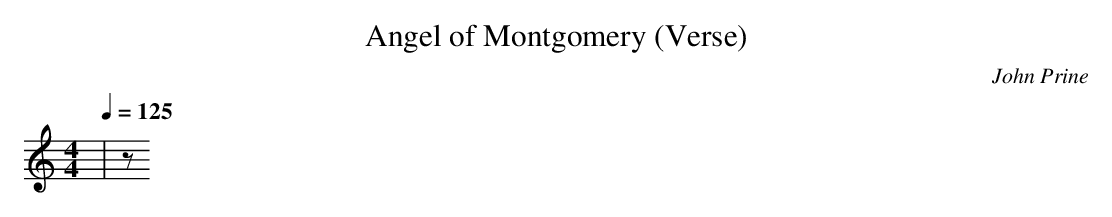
X:1
T:Angel of Montgomery (Verse)
C:John Prine
L:1/4
M:4/4
Q:1/4=125
K:C
|z/ \"G\"D/B/B/ B3/2 \"C\"A/|G2 z2|z \"G\"B/BA/G/\"C\"A/G-|G z3/2 \"G\"D/B|BA/G/\"C\"A/G3/2|z2 \"D\"B>G|A\"G\"G3|$
w: I am an old wo-man, named af-ter my mo-ther_ my old man is an-ot-her child that's grown old
